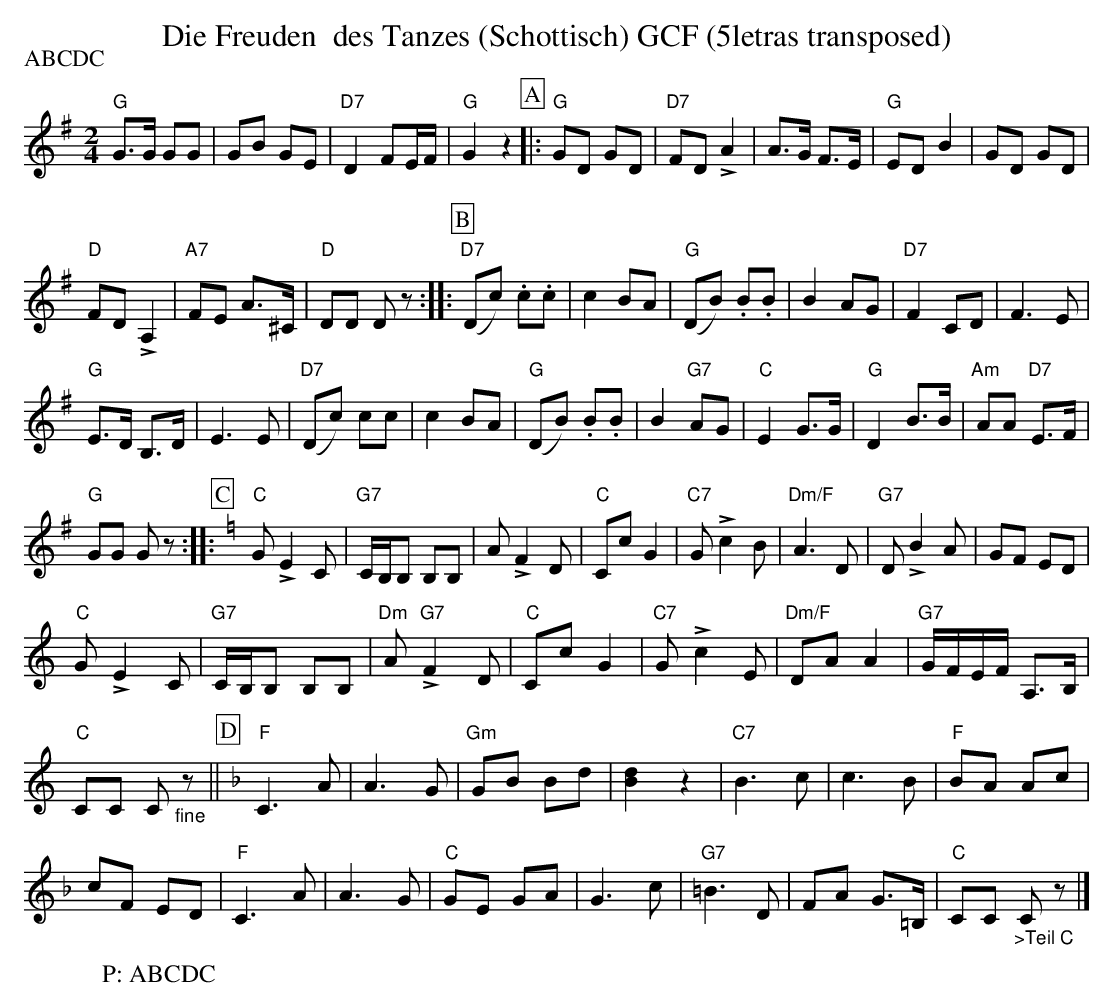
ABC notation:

X:1
T:Die Freuden  des Tanzes (Schottisch) GCF (5letras transposed)
P:ABCDC
M:2/4
L:1/8
K:G transpose=3 %%MIDI gchordon
"G"G>G GG | GB GE | "D7"D2 FE/2F/2 | "G"G2z2[P:A] |: "G"GD GD | "D7"FD !>!A2 | A>G F>E | "G"ED B2 | GD GD |
"D"FD !>!A,2 | "A7"FE A>^C | "D"DD Dz :: [P:B] "D7"(Dc) .c.c | c2BA | "G"(DB) .B.B | B2 AG | "D7"F2CD | F3E |
"G"E>D B,>D | E3E | "D7"(Dc) cc | c2 BA | "G"(DB) .B.B | B2"G7"AG | "C"E2 G>G | "G"D2B>B | "Am"AA "D7"E>F |
"G"GG Gz :: [P:C] [K:C] "C"G!>!E2C | "G7"C/2B,/2B, B,B, | A!>!F2 D | "C"CcG2 | "C7"G!>!c2B | "Dm/F"A3D | "G7"D!>!B2A | GF ED |
"C"G!>!E2C | "G7"C/2B,/2B, B,B, | "Dm"A"G7"!>!F2D | "C"CcG2 | "C7"G!>!c2E | "Dm/F"DAA2 | "G7"G/2F/2E/2F/2 A,>B, |
"C"CC C"_fine"z || [P:D] [K:F] "F"C3A | A3G | "Gm"GB Bd | [Bd]2z2 | "C7"B3c | c3B | "F"BA Ac |
cF ED | "F"C3A | A3G | "C"GE GA | G3c | "G7"=B3D | FA G>=B, | "C"CC "_>Teil C"Cz |]
W:P: ABCDC
